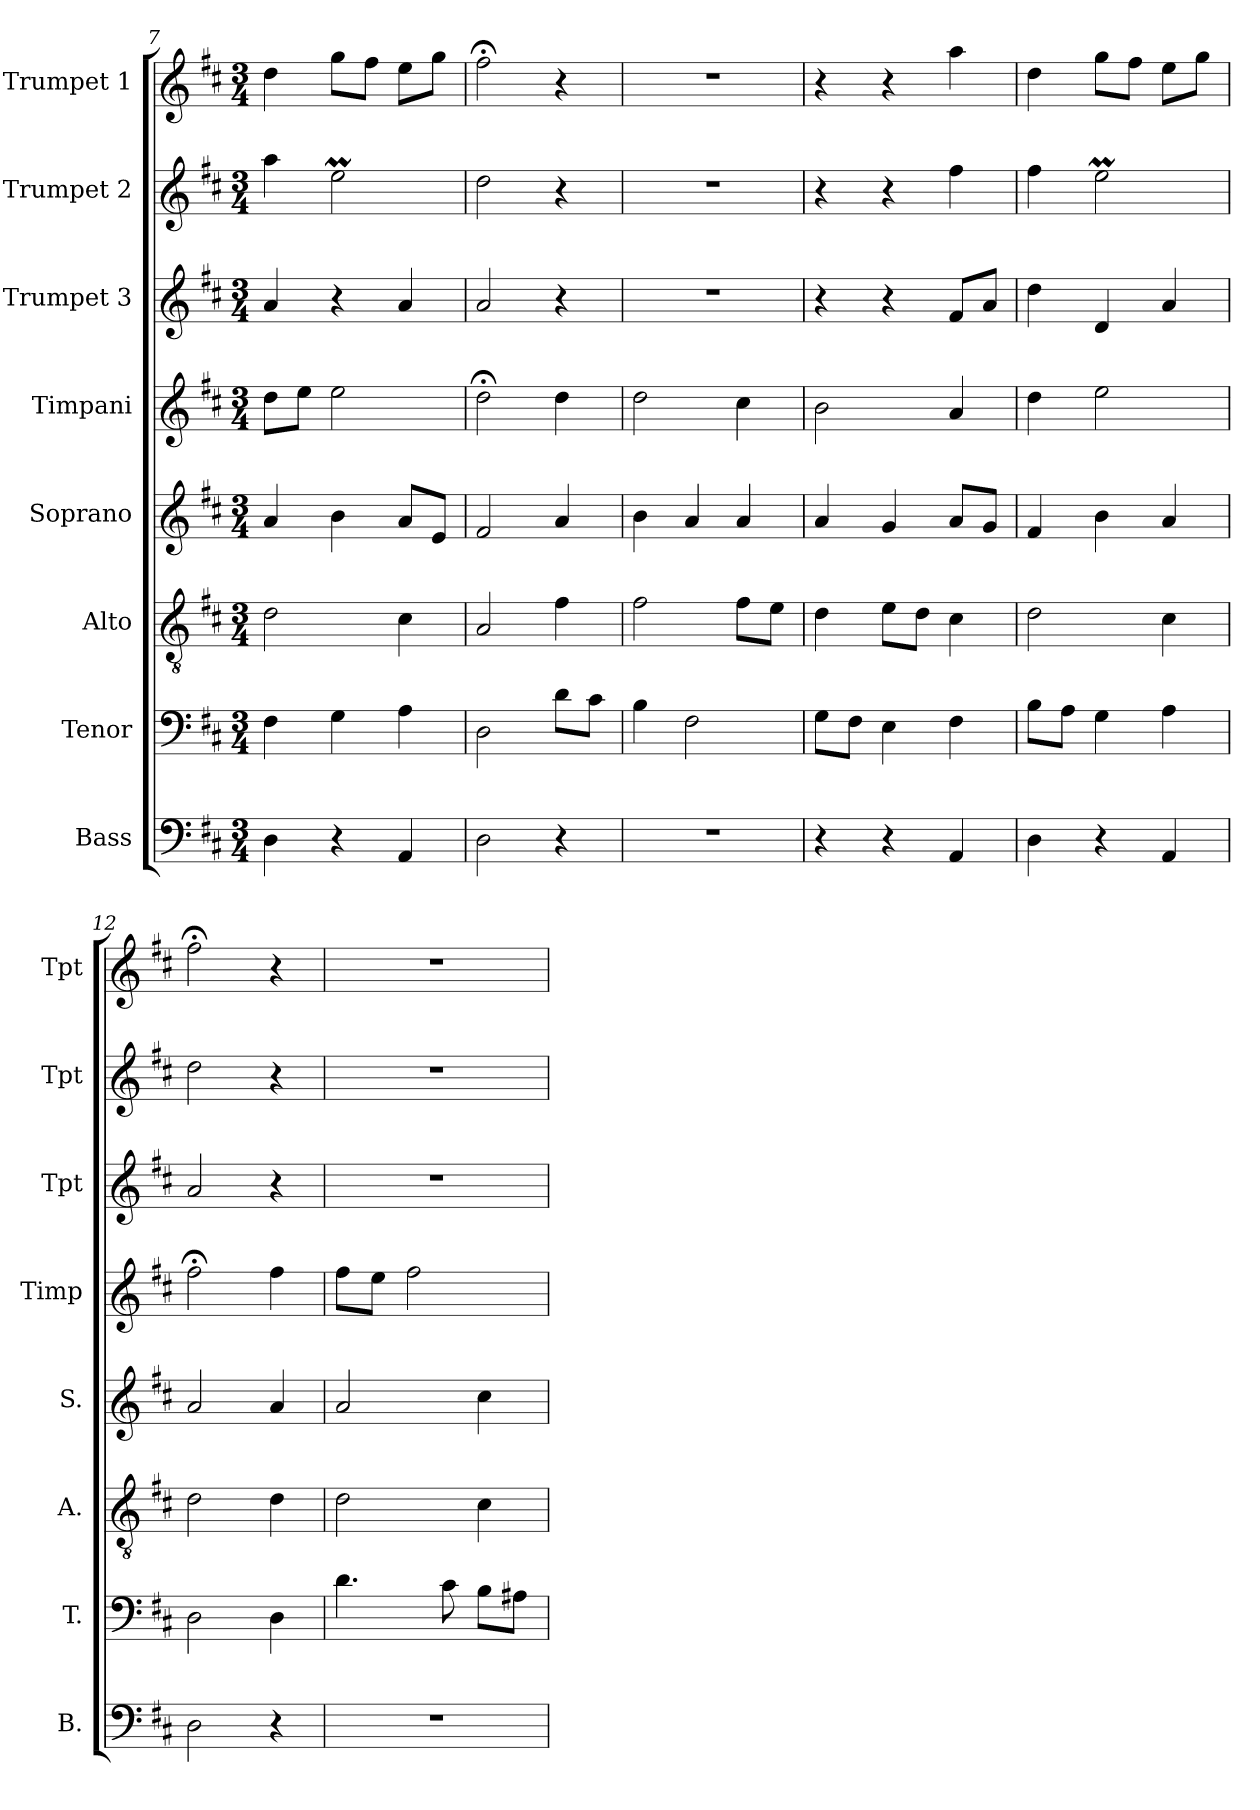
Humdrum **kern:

**kern	**kern	**kern	**kern	**kern	**kern	**kern	**kern
*part8	*part7	*part6	*part5	*part4	*part3	*part2	*part1
*staff8	*staff7	*staff6	*staff5	*staff4	*staff3	*staff2	*staff1
*I"Bass	*I"Tenor	*I"Alto	*I"Soprano	*I"Timpani	*I"Trumpet 3	*I"Trumpet 2	*I"Trumpet 1
*I'B.	*I'T.	*I'A.	*I'S.	*I'Timp	*I'Tpt	*I'Tpt	*I'Tpt
*clefF4	*clefF4	*clefGv2	*clefG2	*clefG2	*clefG2	*clefG2	*clefG2
*	*	*	*	*	*ITrd1c2	*ITrd1c2	*ITrd1c2
*k[f#c#]	*k[f#c#]	*k[f#c#]	*k[f#c#]	*k[f#c#]	*k[]	*k[]	*k[]
*D:	*D:	*D:	*D:	*D:	*C:	*C:	*C:
*M3/4	*M3/4	*M3/4	*M3/4	*M3/4	*M3/4	*M3/4	*M3/4
=7	=7	=7	=7	=7	=7	=7	=7
4D\	4F#\	2d\	4a/	8dd\L	4g/	4gg\	4cc\
.	.	.	.	8ee\J	.	.	.
4r	4G\	.	4b\	2ee\	4r	2ddM\	8ff\L
.	.	.	.	.	.	.	8ee\J
4AA/	4A\	4c#\	8a/L	.	4g/	.	8dd\L
.	.	.	8e/J	.	.	.	8ff\J
!!LO:LB:g=z
=8	=8	=8	=8	=8	=8	=8	=8
2D\	2D\	2A/	2f#/	2dd;<\	2g/	2cc\	2ee;<\
4r	8d\L	4f#\	4a/	4dd\	4r	4r	4r
.	8c#\J	.	.	.	.	.	.
=9	=9	=9	=9	=9	=9	=9	=9
!LO:N:vis=2	!	!	!	!	!LO:N:vis=2	!LO:N:vis=2	!LO:N:vis=2
2.r	4B\	2f#\	4b\	2dd\	2.r	2.r	2.r
.	2F#\	.	4a/	.	.	.	.
.	.	8f#\L	4a/	4cc#\	.	.	.
.	.	8e\J	.	.	.	.	.
=10	=10	=10	=10	=10	=10	=10	=10
4r	8G\L	4d\	4a/	2b\	4r	4r	4r
.	8F#\J	.	.	.	.	.	.
4r	4E\	8e\L	4g/	.	4r	4r	4r
.	.	8d\J	.	.	.	.	.
4AA/	4F#\	4c#\	8a/L	4a/	8e/L	4ee\	4gg\
.	.	.	8g/J	.	8g/J	.	.
=11	=11	=11	=11	=11	=11	=11	=11
4D\	8B\L	2d\	4f#/	4dd\	4cc\	4ee\	4cc\
.	8A\J	.	.	.	.	.	.
4r	4G\	.	4b\	2ee\	4c/	2ddM\	8ff\L
.	.	.	.	.	.	.	8ee\J
4AA/	4A\	4c#\	4a/	.	4g/	.	8dd\L
.	.	.	.	.	.	.	8ff\J
=12	=12	=12	=12	=12	=12	=12	=12
2D\	2D\	2d\	2a/	2ff#;<\	2g/	2cc\	2ee;<\
4r	4D\	4d\	4a/	4ff#\	4r	4r	4r
=13	=13	=13	=13	=13	=13	=13	=13
!LO:N:vis=2	!	!	!	!	!LO:N:vis=2	!LO:N:vis=2	!LO:N:vis=2
2.r	4.d\	2d\	2a/	8ff#\L	2.r	2.r	2.r
.	.	.	.	8ee\J	.	.	.
.	.	.	.	2ff#\	.	.	.
.	8c#\	.	.	.	.	.	.
.	8B\L	4c#\	4cc#\	.	.	.	.
.	8A#X\J	.	.	.	.	.	.
=	=	=	=	=	=	=	=
*-	*-	*-	*-	*-	*-	*-	*-
